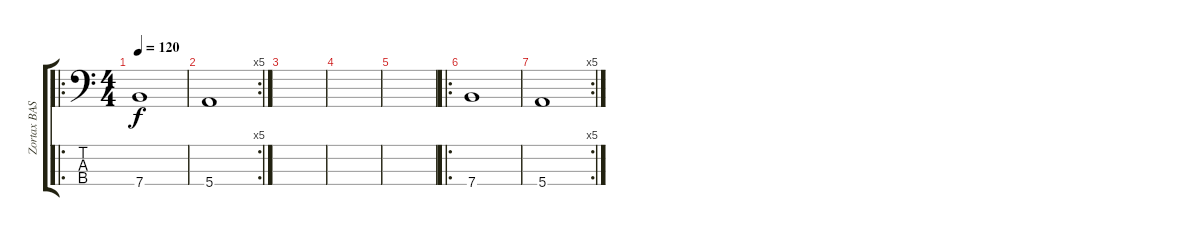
\track ("Zortax BASS" "Zortax BAS") {instrument electricbassfinger}
\staff {score tabs}
\tuning (G2 D2 A1 E1) {hide}
\ro
\ts (4 4)
\tempo 120
\clef f4
\ks c
7.4.1{dy f} |
\rc 5
5.4.1 |
|
|
|
\ro
7.4.1 |
\rc 5
5.4.1
